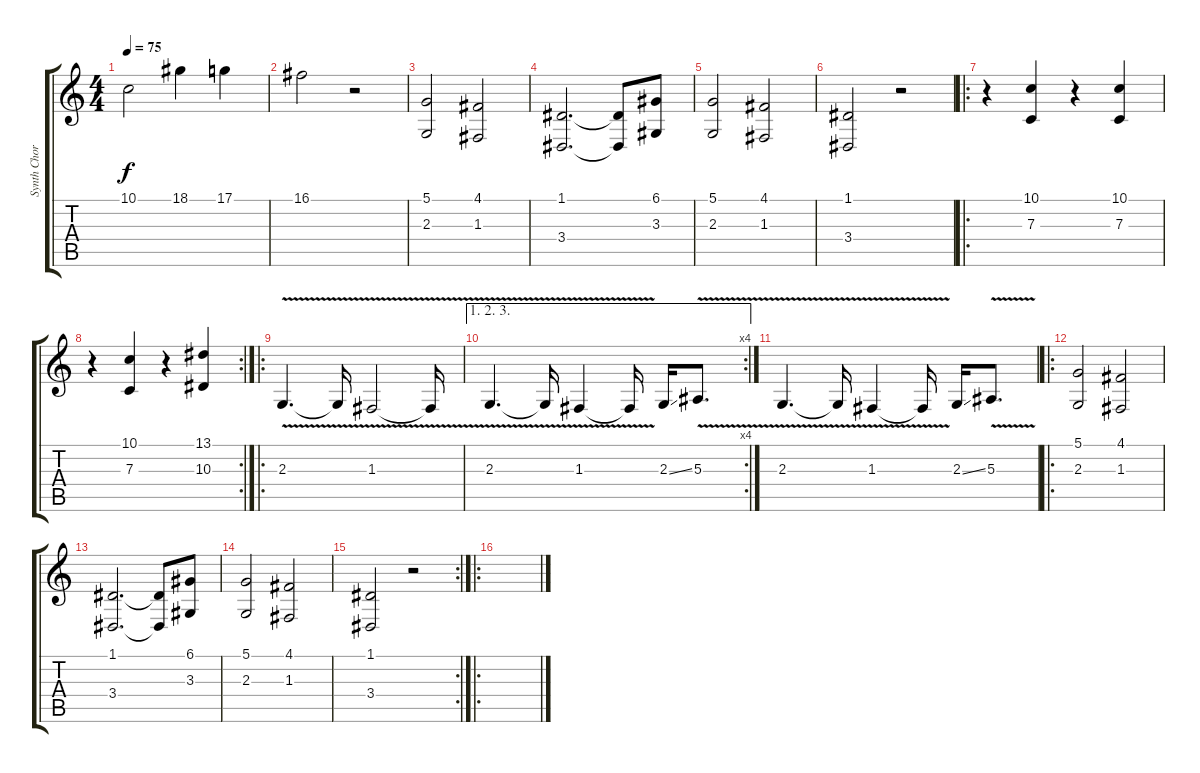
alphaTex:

\track ("Synth Chords" "Synth Chor") {instrument stringensemble1}
\staff {score tabs}
\tuning (D4 A3 F3 C3 G2 C2) {hide}
\ts (4 4)
\tempo 75
\clef g2
\ks c
10.1.2{dy f volume 9 instrument choiraahs} 18.1.4 17.1.4{volume 0} |
16.1.2 r.2 |
(5.1 2.3).2{volume 12 instrument stringensemble1} (4.1 1.3).2 |
(1.1 3.4).2{d} (1.1{t} 3.4{t}).8 (6.1 3.3).8 |
(5.1 2.3).2{volume 12 instrument stringensemble1} (4.1 1.3).2 |
(1.1 3.4).2 r.2 |
\ro
r.4 (10.1 7.3).4 r.4 (10.1 7.3).4 |
\rc 2
r.4 (10.1 7.3).4 r.4 (13.1 10.3).4 |
\ro
2.3{v}.4{d} 2.3{t}.16 1.3{v}.2 1.3{t}.16 |
\ae (1 2 3)
\rc 4
2.3{v}.4{d} 2.3{t}.16 1.3{v}.4 1.3{t}.16 2.3{ss}.16 5.3{v}.8{d} |
2.3{v}.4{d} 2.3{t}.16 1.3{v}.4 1.3{t}.16 2.3{ss}.16 5.3{v}.8{d} |
\ro
(5.1 2.3).2{volume 12 instrument stringensemble1} (4.1 1.3).2 |
(1.1 3.4).2{d} (1.1{t} 3.4{t}).8 (6.1 3.3).8 |
(5.1 2.3).2{volume 12 instrument stringensemble1} (4.1 1.3).2 |
\rc 2
(1.1 3.4).2 r.2 |
\ro
